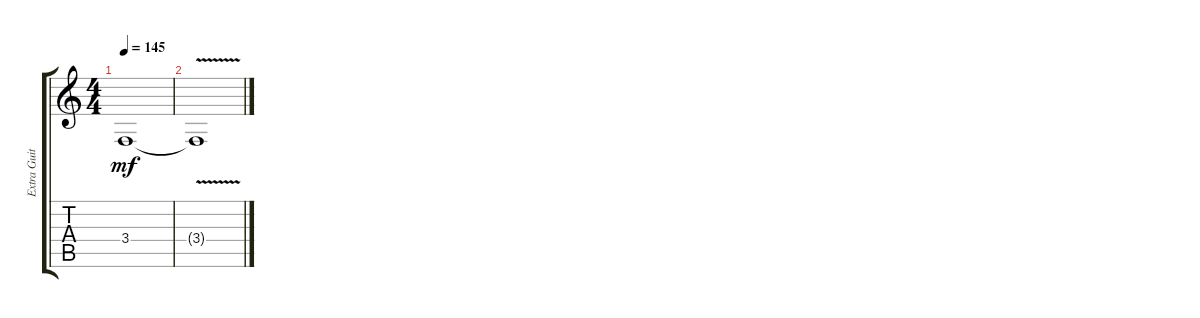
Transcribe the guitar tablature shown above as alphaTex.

\track ("Extra Guitar Harmony/Fills" "Extra Guit") {instrument acousticgrandpiano}
\staff {score tabs}
\tuning (E4 B3 G3 D3 A2 E2) {hide}
\ts (4 4)
\tempo 145
\clef g2
\ks c
3.4.1{dy mf} |
3.4{v t}.1
